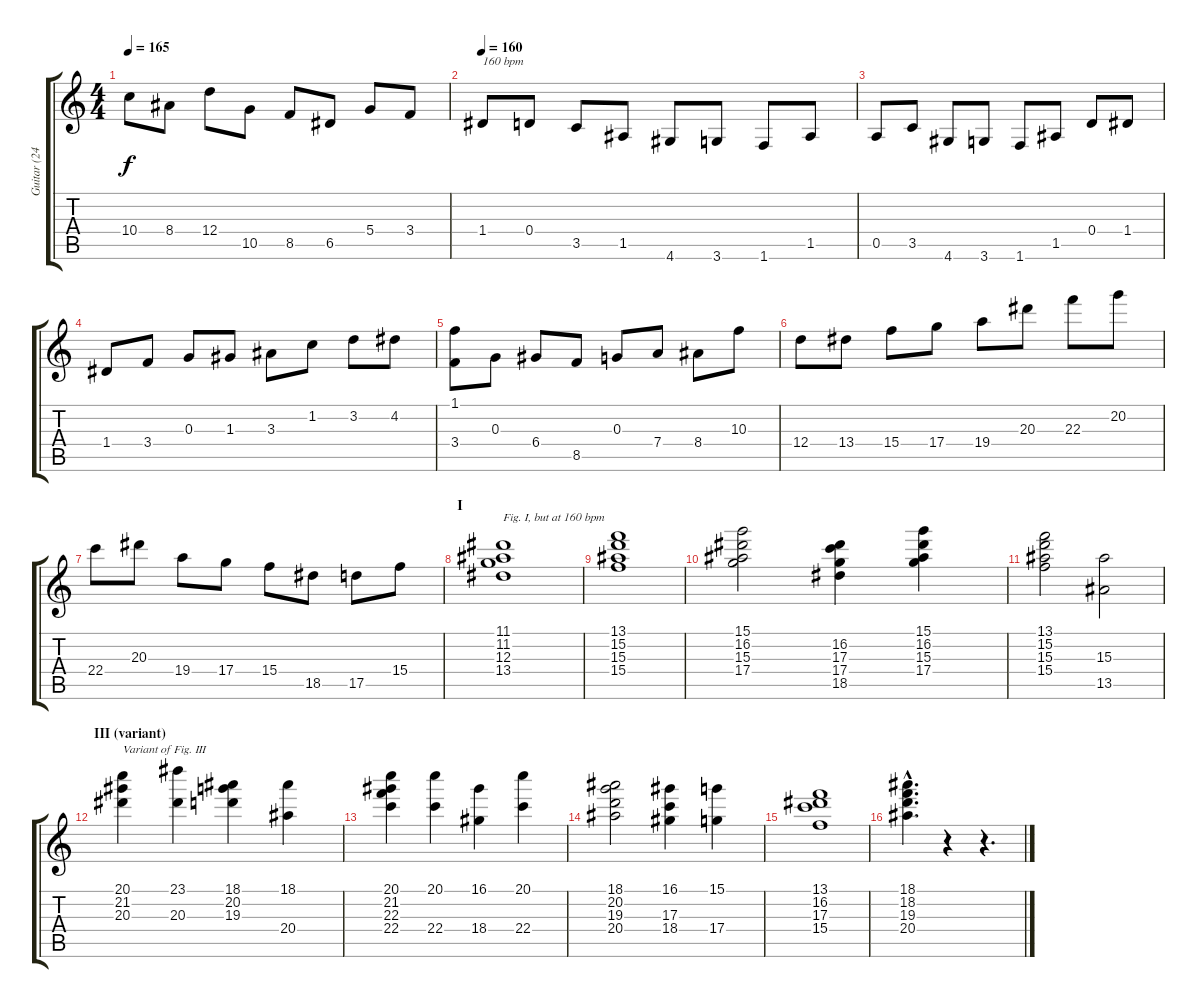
\track ("Guitar (24-fret)" "Guitar (24") {instrument overdrivenguitar}
\staff {score tabs}
\tuning (E4 B3 G3 D3 A2 E2) {hide}
\ts (4 4)
\tempo 165
\clef g2
\ks c
10.4.8{dy f} 8.4.8 12.4.8 10.5.8 8.5.8 6.5.8 5.4.8 3.4.8 |
\tempo 160
1.4.8{txt "160 bpm"} 0.4.8 3.5.8 1.5.8 4.6.8 3.6.8 1.6.8 1.5.8 |
0.5.8 3.5.8 4.6.8 3.6.8 1.6.8 1.5.8 0.4.8 1.4.8 |
1.4.8 3.4.8 0.3.8 1.3.8 3.3.8 1.2.8 3.2.8 4.2.8 |
(1.1 3.4).8 0.3.8 6.4.8 8.5.8 0.3.8 7.4.8 8.4.8 10.3.8 |
12.4.8 13.4.8 15.4.8 17.4.8 19.4.8 20.3.8 22.3.8 20.2.8 |
22.4.8 20.3.8 19.4.8 17.4.8 15.4.8 18.5.8 17.5.8 15.4.8 |
\section ("" "I")
(11.1 11.2 12.3 13.4).1{txt "Fig. I, but at 160 bpm"} |
(13.1 15.2 15.3 15.4).1 |
(15.1 16.2 15.3 17.4).2 (16.2 17.3 17.4 18.5).4 (15.1 16.2 15.3 17.4).4 |
(13.1 15.2 15.3 15.4).2 (15.3 13.5).2 |
\section ("" "III (variant)")
(20.1 21.2 20.3).4{txt "Variant of Fig. III"} (23.1 20.3).4 (18.1 20.2 19.3).4 (18.1 20.4).4 |
(20.1 21.2 22.3 22.4).4 (20.1 22.4).4 (16.1 18.4).4 (20.1 22.4).4 |
(18.1 20.2 19.3 20.4).2 (16.1 17.3 18.4).4 (15.1 17.4).4 |
(13.1 16.2 17.3 15.4).1 |
(18.1{hac} 18.2{hac} 19.3{hac} 20.4{hac}).4{d} r.4 r.4{d}
